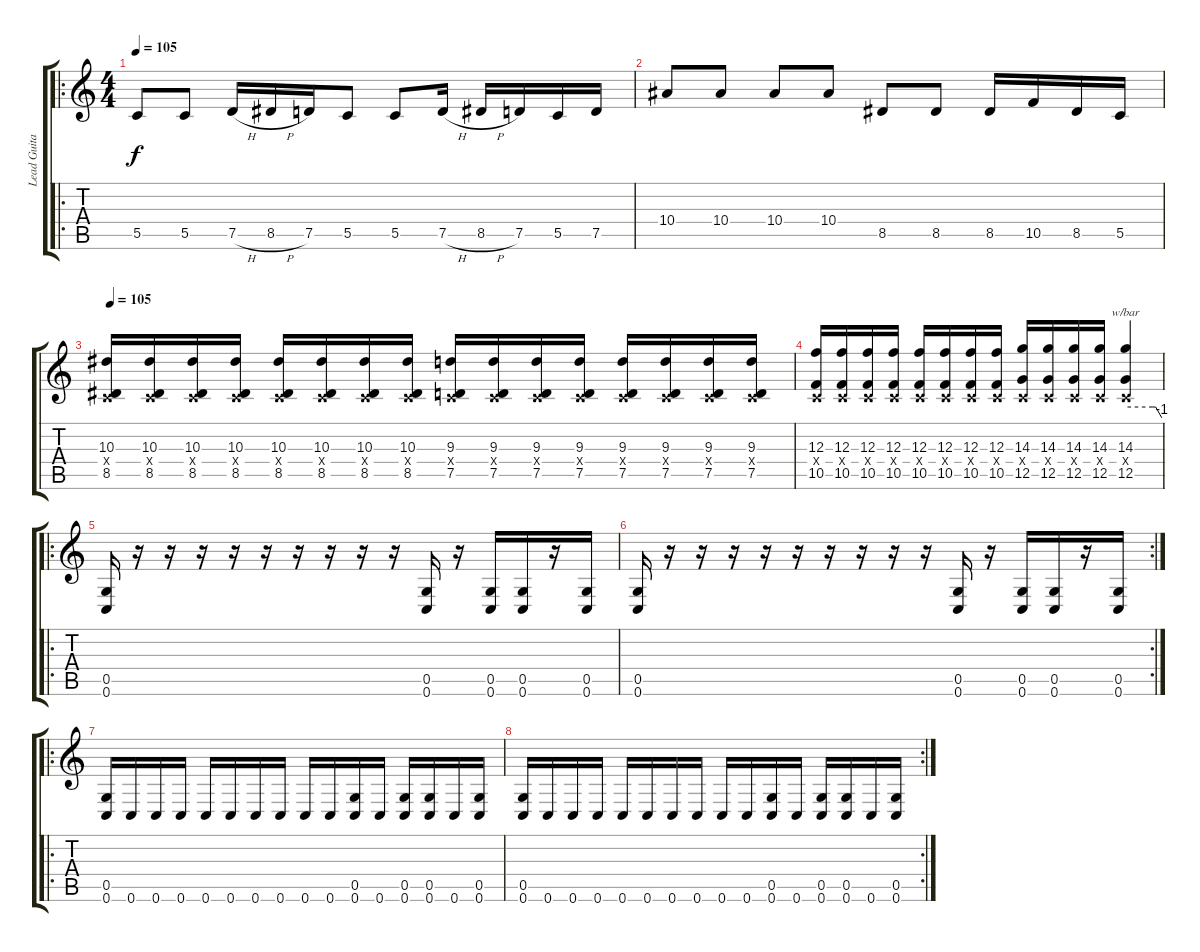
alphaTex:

\track ("Lead Guitar" "Lead Guita") {instrument overdrivenguitar}
\staff {score tabs}
\tuning (D4 A3 F3 C3 G2 C2) {hide}
\ro
\ts (4 4)
\tempo 105
\clef g2
\ks c
5.5.8{dy f} 5.5.8 7.5{h}.16 8.5{h}.16 7.5.16 5.5.8 5.5.8 7.5{h}.16 8.5{h}.16 7.5.16 5.5.16 7.5.16 |
10.4.8 10.4.8 10.4.8 10.4.8 8.5.8 8.5.8 8.5.16 10.5.16 8.5.16 5.5.16 |
\tempo 105
(10.3 0.4{x} 8.5).16 (10.3 0.4{x} 8.5).16 (10.3 0.4{x} 8.5).16 (10.3 0.4{x} 8.5).16 (10.3 0.4{x} 8.5).16 (10.3 0.4{x} 8.5).16 (10.3 0.4{x} 8.5).16 (10.3 0.4{x} 8.5).16 (9.3 0.4{x} 7.5).16 (9.3 0.4{x} 7.5).16 (9.3 0.4{x} 7.5).16 (9.3 0.4{x} 7.5).16 (9.3 0.4{x} 7.5).16 (9.3 0.4{x} 7.5).16 (9.3 0.4{x} 7.5).16 (9.3 0.4{x} 7.5).16 |
(12.3 0.4{x} 10.5).16 (12.3 0.4{x} 10.5).16 (12.3 0.4{x} 10.5).16 (12.3 0.4{x} 10.5).16 (12.3 0.4{x} 10.5).16 (12.3 0.4{x} 10.5).16 (12.3 0.4{x} 10.5).16 (12.3 0.4{x} 10.5).16 (14.3 0.4{x} 12.5).16 (14.3 0.4{x} 12.5).16 (14.3 0.4{x} 12.5).16 (14.3 0.4{x} 12.5).16 (14.3 0.4{x} 12.5).4{tbe (custom default 0 0 45 0 50 0 60 -4)} |
\ro
(0.5 0.6).16 r.16 r.16 r.16 r.16 r.16 r.16 r.16 r.16 r.16 (0.5 0.6).16 r.16 (0.5 0.6).16 (0.5 0.6).16 r.16 (0.5 0.6).16 |
\rc 2
(0.5 0.6).16 r.16 r.16 r.16 r.16 r.16 r.16 r.16 r.16 r.16 (0.5 0.6).16 r.16 (0.5 0.6).16 (0.5 0.6).16 r.16 (0.5 0.6).16 |
\ro
(0.5 0.6).16 0.6.16 0.6.16 0.6.16 0.6.16 0.6.16 0.6.16 0.6.16 0.6.16 0.6.16 (0.5 0.6).16 0.6.16 (0.5 0.6).16 (0.5 0.6).16 0.6.16 (0.5 0.6).16 |
\rc 2
(0.5 0.6).16 0.6.16 0.6.16 0.6.16 0.6.16 0.6.16 0.6.16 0.6.16 0.6.16 0.6.16 (0.5 0.6).16 0.6.16 (0.5 0.6).16 (0.5 0.6).16 0.6.16 (0.5 0.6).16
